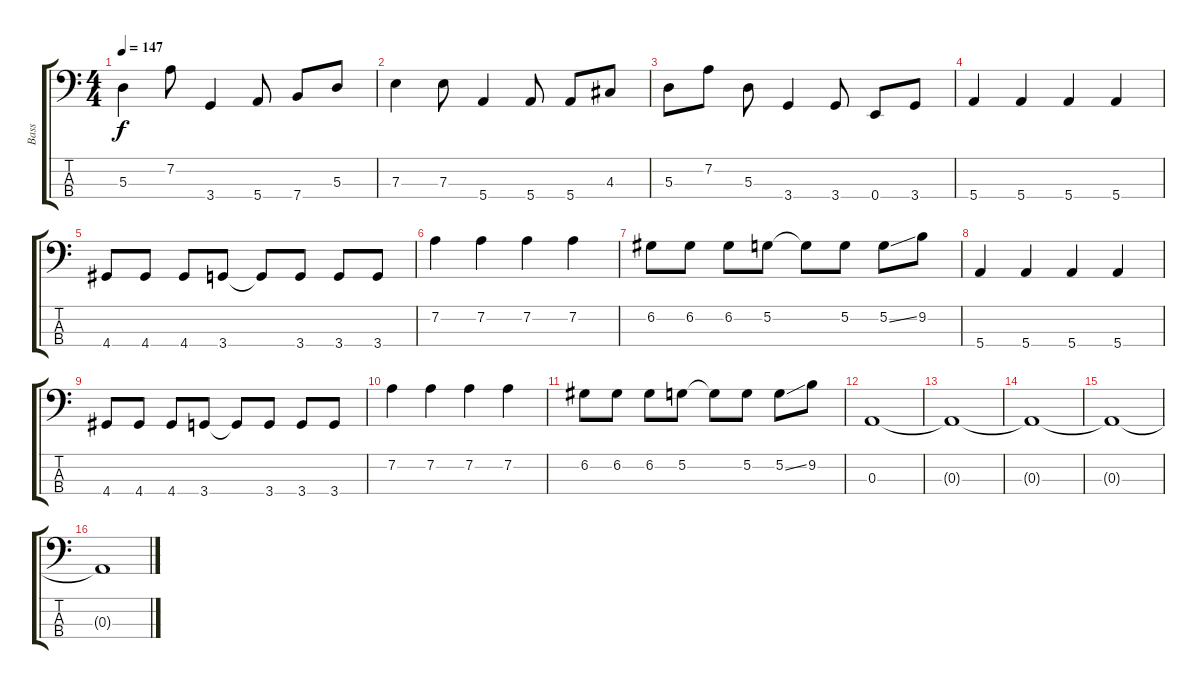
\track ("Bass" "Bass") {instrument electricbasspick}
\staff {score tabs}
\tuning (G2 D2 A1 E1) {hide}
\ts (4 4)
\tempo 147
\clef f4
\ks c
5.3.4{dy f} 7.2.8 3.4.4 5.4.8 7.4.8 5.3.8 |
7.3.4 7.3.8 5.4.4 5.4.8 5.4.8 4.3.8 |
5.3.8 7.2.8 5.3.8 3.4.4 3.4.8 0.4.8 3.4.8 |
5.4.4 5.4.4 5.4.4 5.4.4 |
4.4.8 4.4.8 4.4.8 3.4.8 3.4{t}.8 3.4.8 3.4.8 3.4.8 |
7.2.4 7.2.4 7.2.4 7.2.4 |
6.2.8 6.2.8 6.2.8 5.2.8 5.2{t}.8 5.2.8 5.2{ss}.8 9.2.8 |
5.4.4 5.4.4 5.4.4 5.4.4 |
4.4.8 4.4.8 4.4.8 3.4.8 3.4{t}.8 3.4.8 3.4.8 3.4.8 |
7.2.4 7.2.4 7.2.4 7.2.4 |
6.2.8 6.2.8 6.2.8 5.2.8 5.2{t}.8 5.2.8 5.2{ss}.8 9.2.8 |
0.3.1 |
0.3{t}.1 |
0.3{t}.1 |
0.3{t}.1 |
0.3{t}.1
